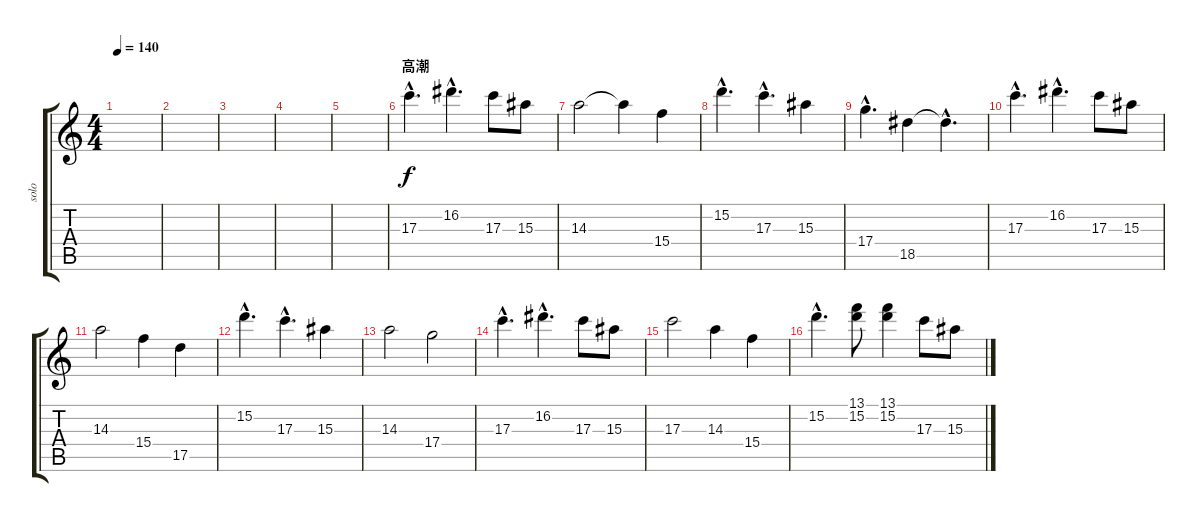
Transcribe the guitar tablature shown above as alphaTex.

\track ("solo" "solo") {instrument overdrivenguitar}
\staff {score tabs}
\tuning (E4 B3 G3 D3 A2 E2) {hide}
\ts (4 4)
\tempo 140
\clef g2
\ks c
|
|
|
|
|
\section ("" "高潮")
17.3{hac}.4{d} 16.2{hac}.4{d} 17.3.8 15.3.8 |
14.3.2 14.3{t}.4 15.4.4 |
15.2{hac}.4{d} 17.3{hac}.4{d} 15.3.4 |
17.4{hac}.4{d} 18.5.4 18.5{hac t}.4{d} |
17.3{hac}.4{d} 16.2{hac}.4{d} 17.3.8 15.3.8 |
14.3.2 15.4.4 17.5.4 |
15.2{hac}.4{d} 17.3{hac}.4{d} 15.3.4 |
14.3.2 17.4.2 |
17.3{hac}.4{d} 16.2{hac}.4{d} 17.3.8 15.3.8 |
17.3.2 14.3.4 15.4.4 |
15.2{hac}.4{d} (13.1 15.2).8 (13.1 15.2).4 17.3.8 15.3.8
